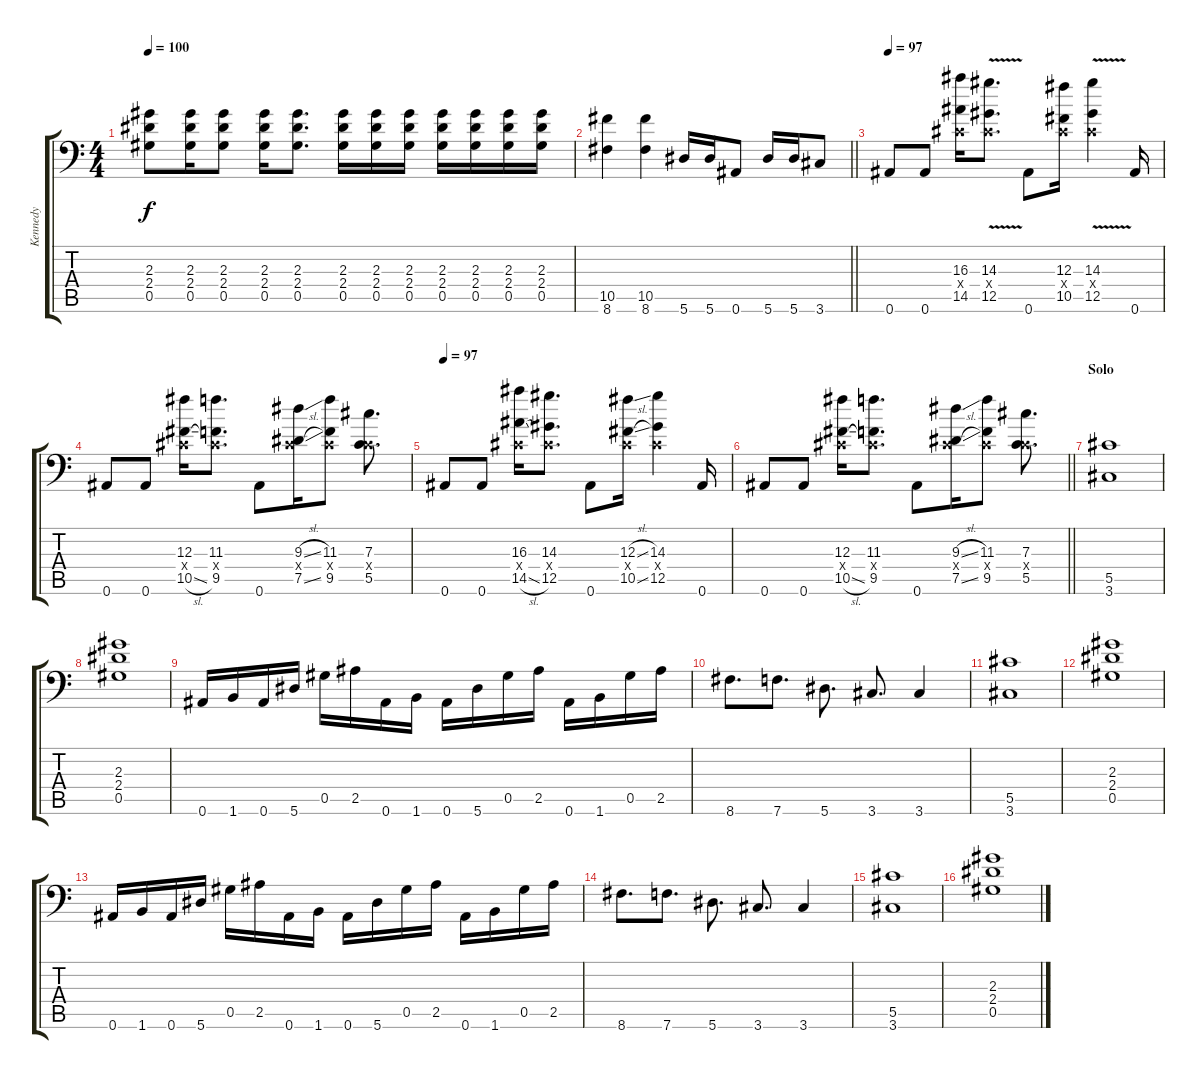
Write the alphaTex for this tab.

\track ("Kennedy" "Kennedy") {instrument distortionguitar}
\staff {score tabs}
\tuning (Eb4 Bb3 Gb3 Db3 Ab2 Bb1) {hide}
\ts (4 4)
\tempo 100
\clef f4
\ks c
(2.3 2.4 0.5).8{dy f} (2.3 2.4 0.5).16 (2.3 2.4 0.5).8 (2.3 2.4 0.5).16 (2.3 2.4 0.5).8{d} (2.3 2.4 0.5).16 (2.3 2.4 0.5).16 (2.3 2.4 0.5).16 (2.3 2.4 0.5).16 (2.3 2.4 0.5).16 (2.3 2.4 0.5).16 (2.3 2.4 0.5).16 |
\barLineRight lightlight
(10.5 8.6).4 (10.5 8.6).4 5.6.16 5.6.16 0.6.8 5.6.16 5.6.16 3.6.8 |
\section ("" "")
\tempo 97
0.6.8 0.6.8 (16.3 0.4{x} 14.5).16 (14.3{v} 0.4{x} 12.5).8{d} 0.6.8 (12.3 0.4{x} 10.5).16 (14.3{v} 0.4{x} 12.5).4 0.6.16 |
0.6.8 0.6.8 (12.3 0.4{x} 10.5{sl}).16 (11.3 0.4{x} 9.5).8{d} 0.6.8 (9.3{sl} 0.4{x} 7.5{sl}).16 (11.3 0.4{x} 9.5).8 (7.3 0.4{x} 5.5).8{d} |
\tempo 97
0.6.8 0.6.8 (16.3 0.4{x} 14.5{sl}).16 (14.3 0.4{x} 12.5).8{d} 0.6.8 (12.3{sl} 0.4{x} 10.5{sl}).16 (14.3 0.4{x} 12.5).4 0.6.16 |
\barLineRight lightlight
0.6.8 0.6.8 (12.3 0.4{x} 10.5{sl}).16 (11.3 0.4{x} 9.5).8{d} 0.6.8 (9.3{sl} 0.4{x} 7.5{sl}).16 (11.3 0.4{x} 9.5).8 (7.3 0.4{x} 5.5).8{d} |
\section ("" "Solo")
(5.5 3.6).1 |
(2.3 2.4 0.5).1 |
0.6.16 1.6.16 0.6.16 5.6.16 0.5.16 2.5.16 0.6.16 1.6.16 0.6.16 5.6.16 0.5.16 2.5.16 0.6.16 1.6.16 0.5.16 2.5.16 |
8.6.8{d} 7.6.8{d} 5.6.8{d} 3.6.8{d} 3.6.4 |
(5.5 3.6).1 |
(2.3 2.4 0.5).1 |
0.6.16 1.6.16 0.6.16 5.6.16 0.5.16 2.5.16 0.6.16 1.6.16 0.6.16 5.6.16 0.5.16 2.5.16 0.6.16 1.6.16 0.5.16 2.5.16 |
8.6.8{d} 7.6.8{d} 5.6.8{d} 3.6.8{d} 3.6.4 |
(5.5 3.6).1 |
(2.3 2.4 0.5).1
